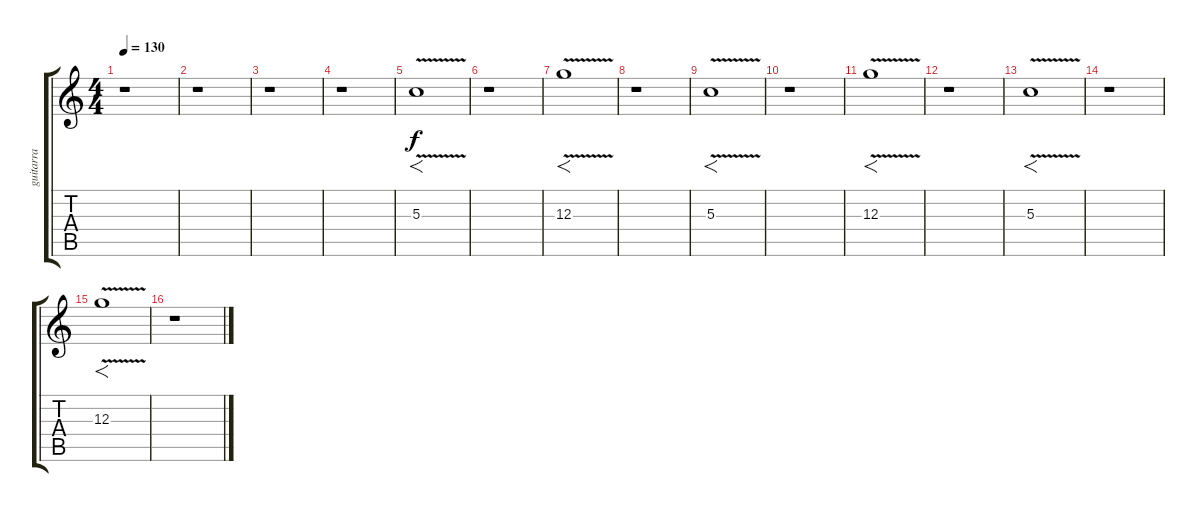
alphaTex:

\track ("guitarra" "guitarra") {instrument distortionguitar}
\staff {score tabs}
\tuning (E4 B3 G3 D3 A2 E2) {hide}
\ts (4 4)
\tempo 130
\clef g2
\ks c
r.1{dy f instrument distortionguitar} |
r.1 |
r.1 |
r.1 |
5.3{v}.1{f} |
r.1 |
12.3{v}.1{f} |
r.1 |
5.3{v}.1{f} |
r.1 |
12.3{v}.1{f} |
r.1 |
5.3{v}.1{f} |
r.1 |
12.3{v}.1{f} |
r.1
